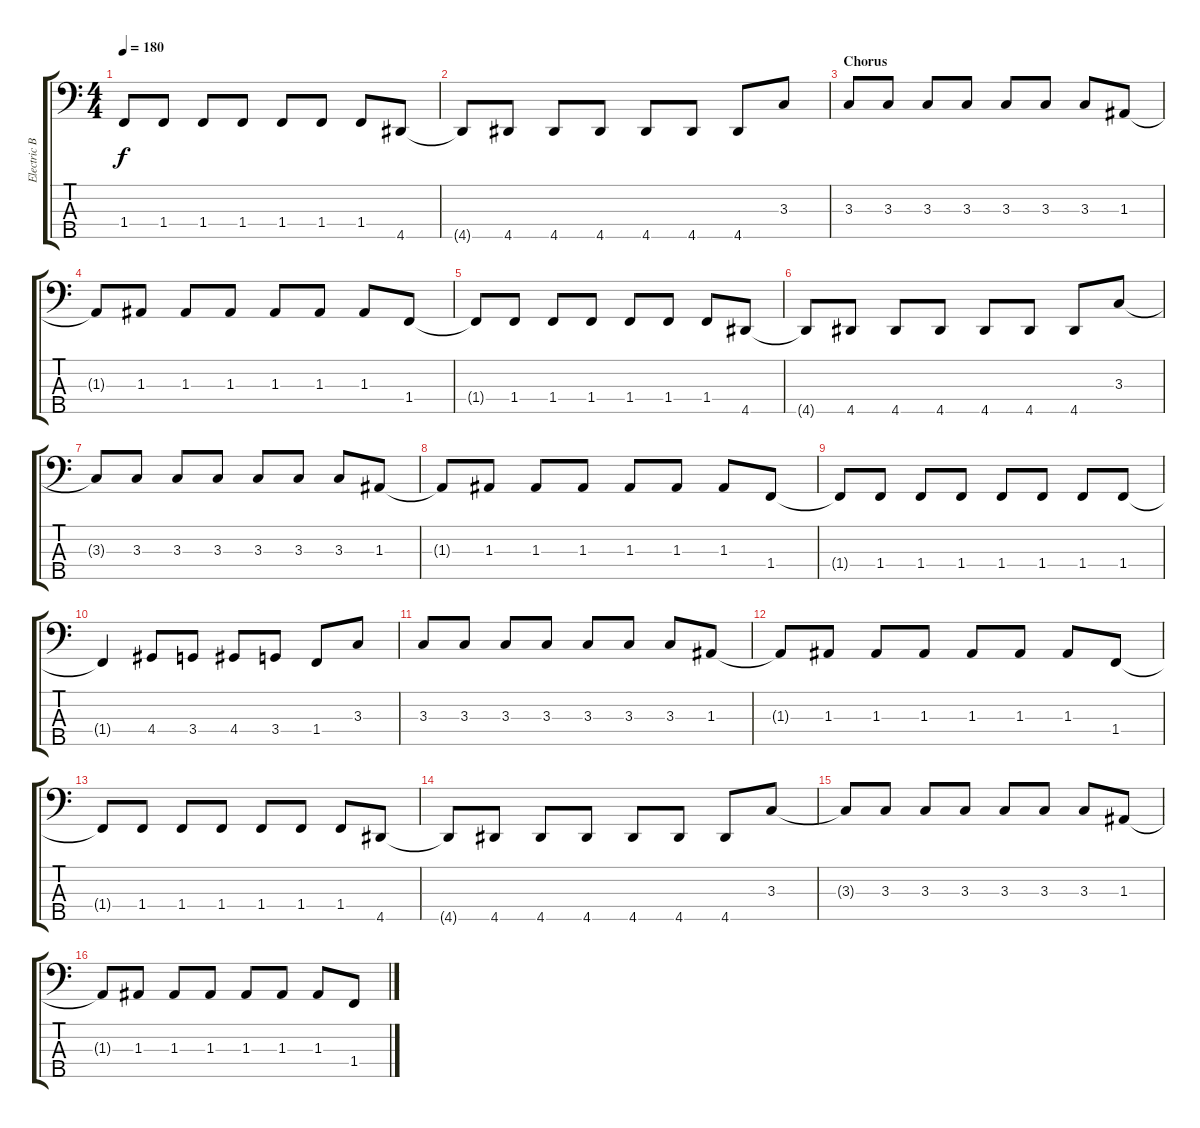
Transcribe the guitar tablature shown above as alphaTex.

\track ("Electric Bass (Ellefson)" "Electric B") {instrument electricbassfinger}
\staff {score tabs}
\tuning (G2 D2 A1 E1 B0) {hide}
\ts (4 4)
\tempo 180
\clef f4
\ks c
1.4{t}.8{dy f} 1.4.8 1.4.8 1.4.8 1.4.8 1.4.8 1.4.8 4.5.8 |
4.5{t}.8 4.5.8 4.5.8 4.5.8 4.5.8 4.5.8 4.5.8 3.3.8 |
\section ("" "Chorus")
3.3.8 3.3.8 3.3.8 3.3.8 3.3.8 3.3.8 3.3.8 1.3.8 |
1.3{t}.8 1.3.8 1.3.8 1.3.8 1.3.8 1.3.8 1.3.8 1.4.8 |
1.4{t}.8 1.4.8 1.4.8 1.4.8 1.4.8 1.4.8 1.4.8 4.5.8 |
4.5{t}.8 4.5.8 4.5.8 4.5.8 4.5.8 4.5.8 4.5.8 3.3.8 |
3.3{t}.8 3.3.8 3.3.8 3.3.8 3.3.8 3.3.8 3.3.8 1.3.8 |
1.3{t}.8 1.3.8 1.3.8 1.3.8 1.3.8 1.3.8 1.3.8 1.4.8 |
1.4{t}.8 1.4.8 1.4.8 1.4.8 1.4.8 1.4.8 1.4.8 1.4.8 |
1.4{t}.4 4.4.8 3.4.8 4.4.8 3.4.8 1.4.8 3.3.8 |
3.3.8 3.3.8 3.3.8 3.3.8 3.3.8 3.3.8 3.3.8 1.3.8 |
1.3{t}.8 1.3.8 1.3.8 1.3.8 1.3.8 1.3.8 1.3.8 1.4.8 |
1.4{t}.8 1.4.8 1.4.8 1.4.8 1.4.8 1.4.8 1.4.8 4.5.8 |
4.5{t}.8 4.5.8 4.5.8 4.5.8 4.5.8 4.5.8 4.5.8 3.3.8 |
3.3{t}.8 3.3.8 3.3.8 3.3.8 3.3.8 3.3.8 3.3.8 1.3.8 |
1.3{t}.8 1.3.8 1.3.8 1.3.8 1.3.8 1.3.8 1.3.8 1.4.8
